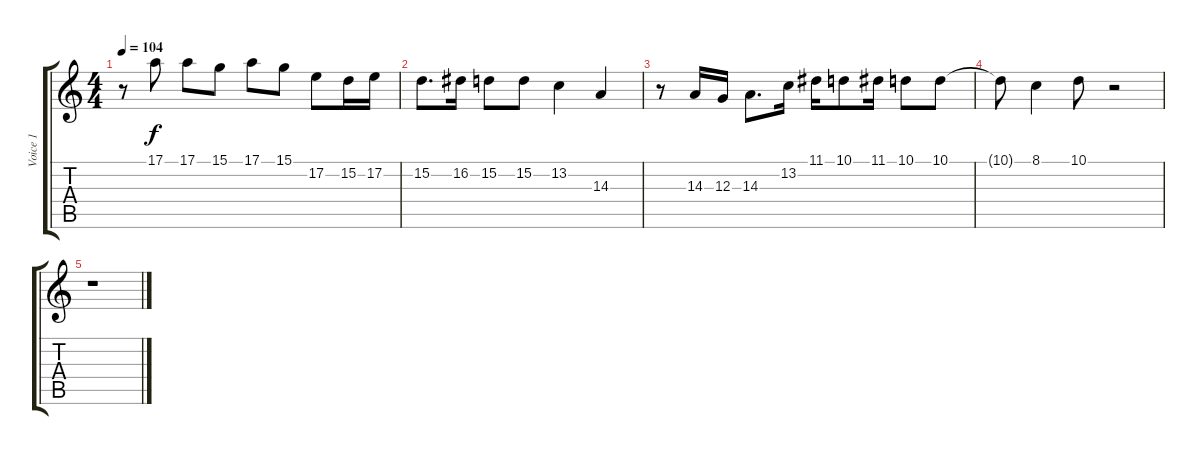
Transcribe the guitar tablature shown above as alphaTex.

\track ("Voice 1" "Voice 1") {instrument lead2sawtooth}
\staff {score tabs}
\tuning (E4 B3 G3 D3 A2 E2) {hide}
\ts (4 4)
\tempo 104
\clef g2
\ks c
r.8{dy f} 17.1.8 17.1.8 15.1.8 17.1.8 15.1.8 17.2.8 15.2.16 17.2.16 |
15.2.8{d} 16.2.16 15.2.8 15.2.8 13.2.4 14.3.4 |
r.8 14.3.16 12.3.16 14.3.8{d} 13.2.16 11.1.16 10.1.8 11.1.16 10.1.8 10.1.8 |
10.1{t}.8 8.1.4 10.1.8 r.2 |
r.1
